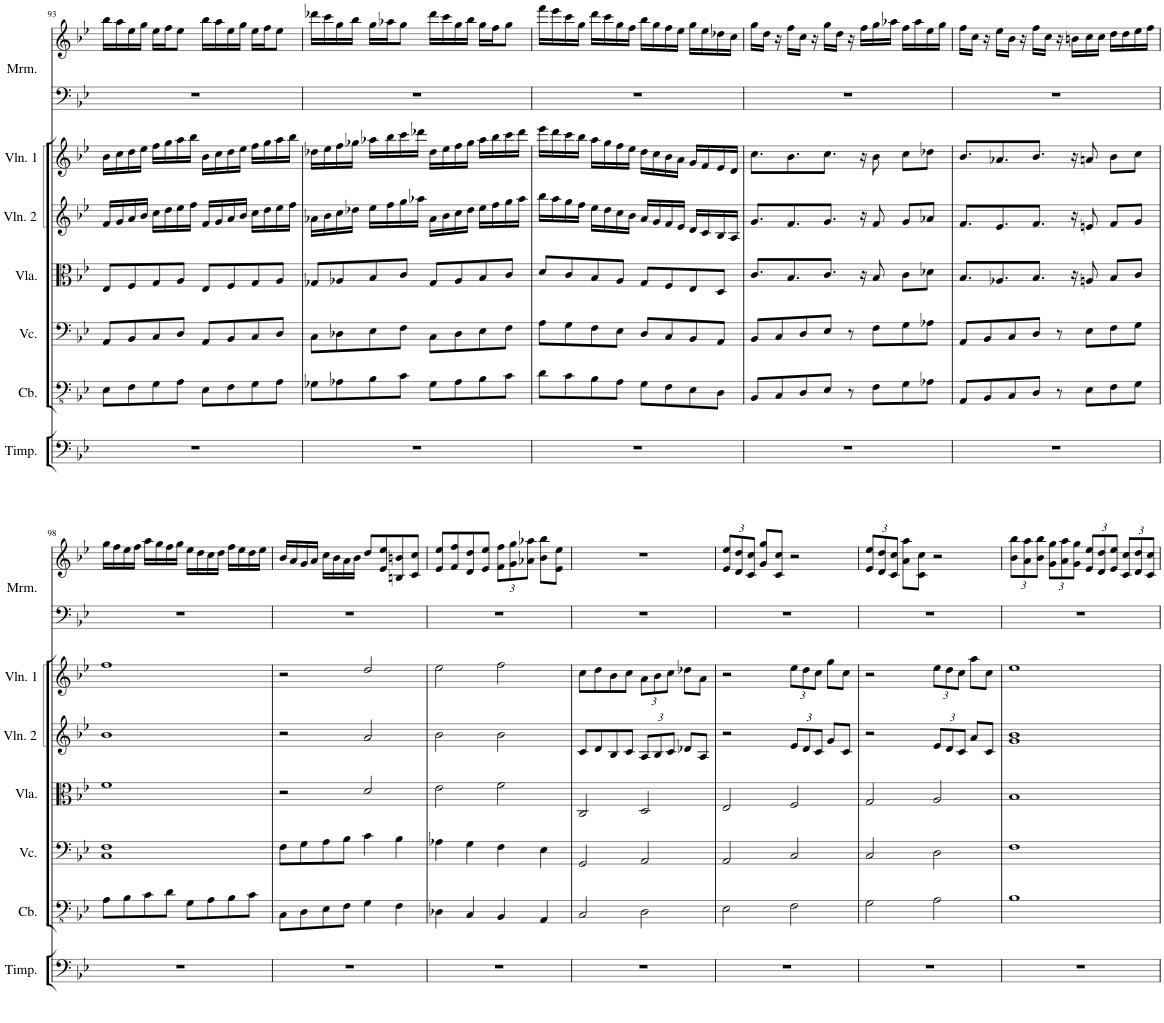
**kern	**kern	**kern	**kern	**kern	**kern
*part6	*part5	*part4	*part3	*part2	*part1
*staff6	*staff5	*staff4	*staff3	*staff2	*staff1
*I"Contrabass	*I"Violoncello	*I"Viola	*I"Violin 2	*I"Violin 1	*I"Marimba
*I'Cb.	*I'Vc.	*I'Vla.	*I'Vln. 2	*I'Vln. 1	*I'Mrm.
!!LO:PB:g=z
*clefFv4	*clefF4	*clefC3	*clefG2	*clefG2	*clefG2
*ITrd7c12	*	*	*	*	*
*k[b-e-]	*k[b-e-]	*k[b-e-]	*k[b-e-]	*k[b-e-]	*k[b-e-]
*M4/4	*M4/4	*M4/4	*M4/4	*M4/4	*M4/4
=93	=93	=93	=93	=93	=93
8EE-\L	8AA/L	8E-/L	16f/LL	16b-\LL	16bb-\LL
.	.	.	16g/	16cc\	16aa\
8FF\	8BB-/	8F/	16a/	16dd\	16ee-\
.	.	.	16b-/JJ	16ee-\JJ	16gg\JJ
8GG\	8C/	8G/	16cc\LL	16ff\LL	16ee-\LL
.	.	.	16dd\	16gg\	16ff\J
8AA\J	8D/J	8A/J	16ee-\	16aa\	8ee-\J
.	.	.	16ff\JJ	16bb-\JJ	.
8EE-\L	8AA/L	8E-/L	16f/LL	16b-\LL	16bb-\LL
.	.	.	16g/	16cc\	16aa\
8FF\	8BB-/	8F/	16a/	16dd\	16ee-\
.	.	.	16b-/JJ	16ee-\JJ	16gg\JJ
8GG\	8C/	8G/	16cc\LL	16ff\LL	16ee-\LL
.	.	.	16dd\	16gg\	16ff\J
8AA\J	8D/J	8A/J	16ee-\	16aa\	8ee-\J
.	.	.	16ff\JJ	16bb-\JJ	.
=94	=94	=94	=94	=94	=94
8GG-X\L	8C\L	8G-X/L	16a-X\LL	16dd-X\LL	16ddd-X\LL
.	.	.	16b-\	16ee-\	16ccc\
8AA-X\	8D-X\	8A-X/	16cc\	16ff\	16gg\
.	.	.	16dd-X\JJ	16gg-X\JJ	16bb-\JJ
8BB-\	8E-\	8B-/	16ee-\LL	16aa-X\LL	16gg\LL
.	.	.	16ff\	16bb-\	16aa-X\J
8C\J	8F\J	8c/J	16gg\	16ccc\	8gg\J
.	.	.	16aa-X\JJ	16ddd-X\JJ	.
8GG-\L	8C\L	8G-/L	16a-\LL	16dd-\LL	16ddd-\LL
.	.	.	16b-\	16ee-\	16ccc\
8AA-\	8D-\	8A-/	16cc\	16ff\	16gg\
.	.	.	16dd-\JJ	16gg-\JJ	16bb-\JJ
8BB-\	8E-\	8B-/	16ee-\LL	16aa-\LL	16gg\LL
.	.	.	16ff\	16bb-\	16ff\J
8C\J	8F\J	8c/J	16gg\	16ccc\	8gg\J
.	.	.	16aa-\JJ	16ddd-\JJ	.
=95	=95	=95	=95	=95	=95
8D\L	8A\L	8d/L	16bb-\LL	16eee-\LL	16fff\LL
.	.	.	16aa\	16ddd\	16eee-\
8C\	8G\	8c/	16gg\	16ccc\	16ccc\
.	.	.	16ff\JJ	16bb-\JJ	16gg\JJ
8BB-\	8F\	8B-/	16ee-\LL	16aa\LL	16ddd\LL
.	.	.	16dd\	16gg\	16ccc\
8AA\J	8E-\J	8A/J	16cc\	16ff\	16gg\
.	.	.	16b-\JJ	16ee-\JJ	16ff\JJ
8GG\L	8D/L	8G/L	16a/LL	16dd\LL	16bb-\LL
.	.	.	16g/	16cc\	16gg\
8FF\	8C/	8F/	16f/	16b-\	16ff\
.	.	.	16e-/JJ	16a\JJ	16ee-\JJ
8EE-\	8BB-/	8E-/	16d/LL	16g/LL	16gg\LL
.	.	.	16c/	16f/	16ee-\
8DD\J	8AA/J	8D/J	16B-/	16e-/	16dd-X\
.	.	.	16A/JJ	16d/JJ	16cc\JJ
=96	=96	=96	=96	=96	=96
8BBB-/L	8BB-/L	8.c/L	8.g/L	8.cc\L	16gg\LL
.	.	.	.	.	16dd\JJ
8CC/	8C/	.	.	.	16r
.	.	8.B-/	8.f/	8.b-\	16ff\LL
8DD/	8D/	.	.	.	16cc\JJ
.	.	.	.	.	16r
8EE-/J	8E-/J	8.c/J	8.g/J	8.cc\J	16gg\LL
.	.	.	.	.	16dd\JJ
8r	8r	.	.	.	16r
.	.	16r	16r	16r	16ff\LL
8FF\L	8F\L	8B-/	8f/	8b-\	16gg\
.	.	.	.	.	16aa-X\JJ
8GG\	8G\	8c\L	8g/L	8cc\L	16ff\LL
.	.	.	.	.	16aa-\
8AA-X\J	8A-X\J	8d-X\J	8a-X/J	8dd-X\J	16ee-\
.	.	.	.	.	16gg\JJ
=97	=97	=97	=97	=97	=97
8AAA/L	8AA/L	8.B-/L	8.f/L	8.b-/L	16ff\LL
.	.	.	.	.	16cc\JJ
8BBB-/	8BB-/	.	.	.	16r
.	.	8.A-X/	8.e-/	8.a-X/	16ee-\LL
8CC/	8C/	.	.	.	16b-\JJ
.	.	.	.	.	16r
8DD/J	8D/J	8.B-/J	8.f/J	8.b-/J	16ff\LL
.	.	.	.	.	16cc\JJ
8r	8r	.	.	.	16r
.	.	16r	16r	16r	16bn\LL
8EE-\L	8E-\L	8An/	8en/	8an/	16cc\
.	.	.	.	.	16cc\JJ
8FF\	8F\	8B-/L	8f/L	8b-\L	16dd\LL
.	.	.	.	.	16dd\
8GG\J	8G\J	8c/J	8g/J	8cc\J	16ee-\
.	.	.	.	.	16ff\JJ
!!LO:LB:g=z
=98	=98	=98	=98	=98	=98
8AA\L	1C 1F	1f	1b-	1ff	16gg\LL
.	.	.	.	.	16ff\
8BB-\	.	.	.	.	16ee-\
.	.	.	.	.	16ff\JJ
8C\	.	.	.	.	16aa\LL
.	.	.	.	.	16gg\
8D\J	.	.	.	.	16ff\
.	.	.	.	.	16gg\JJ
8GG\L	.	.	.	.	16ee-\LL
.	.	.	.	.	16dd\
8AA\	.	.	.	.	16cc\
.	.	.	.	.	16dd\JJ
8BB-\	.	.	.	.	16ff\LL
.	.	.	.	.	16ee-\
8C\J	.	.	.	.	16dd\
.	.	.	.	.	16ee-\JJ
=99	=99	=99	=99	=99	=99
8CC\L	8F\L	2r	2r	2r	16b-/LL
.	.	.	.	.	16a/
8DD\	8G\	.	.	.	16g/
.	.	.	.	.	16a/JJ
8EE-\	8A\	.	.	.	16cc\LL
.	.	.	.	.	16b-\
8FF\J	8B-\J	.	.	.	16a\
.	.	.	.	.	16b-\JJ
4GG\	4c\	2d/	2a/	2dd/	8dd/L
.	.	.	.	.	8e-/ 8ee-/
4FF\	4B-\	.	.	.	8Bn/ 8bn/
.	.	.	.	.	8c/ 8cc/J
=100	=100	=100	=100	=100	=100
4DD-X\	4A-X\	2e-\	2b-\	2ee-\	8e-/ 8ee-/L
.	.	.	.	.	8f/ 8ff/
4CC/	4G\	.	.	.	8d/ 8dd/
.	.	.	.	.	8e-/ 8ee-/J
*	*	*	*	*	*Xbrackettup
4BBB-/	4F\	2f\	2b-\	2ff\	12f\ 12ff\L
.	.	.	.	.	12g\ 12gg\
.	.	.	.	.	12a-X\ 12aa-X\J
4AAA/	4E-\	.	.	.	8b-\ 8bb-\L
.	.	.	.	.	8e-\ 8ee-\J
=101	=101	=101	=101	=101	=101
2CC/	2GG/	2C/	8c/L	8cc\L	1r
.	.	.	8d/	8dd\	.
.	.	.	8B-/	8b-\	.
.	.	.	8c/J	8cc\J	.
*	*	*	*Xbrackettup	*Xbrackettup	*
2DD\	2AA/	2D/	12A/L	12a\L	.
.	.	.	12B-/	12b-\	.
.	.	.	12c/J	12cc\J	.
.	.	.	8d-X/L	8dd-X\L	.
.	.	.	8A/J	8a\J	.
=102	=102	=102	=102	=102	=102
2EE-\	2AA/	2E-/	2r	2r	12e-/ 12ee-/L
.	.	.	.	.	12d/ 12dd/
.	.	.	.	.	12c/ 12cc/J
.	.	.	.	.	8g/ 8gg/L
.	.	.	.	.	8c/ 8cc/J
2FF\	2C/	2F/	12e-/L	12ee-\L	2r
.	.	.	12d/	12dd\	.
.	.	.	12c/J	12cc\J	.
.	.	.	8g/L	8gg\L	.
.	.	.	8c/J	8cc\J	.
=103	=103	=103	=103	=103	=103
2GG\	2C/	2G/	2r	2r	12e-/ 12ee-/L
.	.	.	.	.	12d/ 12dd/
.	.	.	.	.	12c/ 12cc/J
.	.	.	.	.	8a\ 8aa\L
.	.	.	.	.	8c\ 8cc\J
2AA\	2D\	2A/	12e-/L	12ee-\L	2r
.	.	.	12d/	12dd\	.
.	.	.	12c/J	12cc\J	.
.	.	.	8a/L	8aa\L	.
.	.	.	8c/J	8cc\J	.
=104	=104	=104	=104	=104	=104
1BB-	1F	1B-	1g 1b-	1ee-	12b-\ 12bb-\L
.	.	.	.	.	12a\ 12aa\
.	.	.	.	.	12b-\ 12bb-\J
.	.	.	.	.	12g\ 12gg\L
.	.	.	.	.	12a\ 12aa\
.	.	.	.	.	12g\ 12gg\J
.	.	.	.	.	12e-/ 12ee-/L
.	.	.	.	.	12d/ 12dd/
.	.	.	.	.	12e-/ 12ee-/J
.	.	.	.	.	12c/ 12cc/L
.	.	.	.	.	12d/ 12dd/
.	.	.	.	.	12c/ 12cc/J
=	=	=	=	=	=
*-	*-	*-	*-	*-	*-
